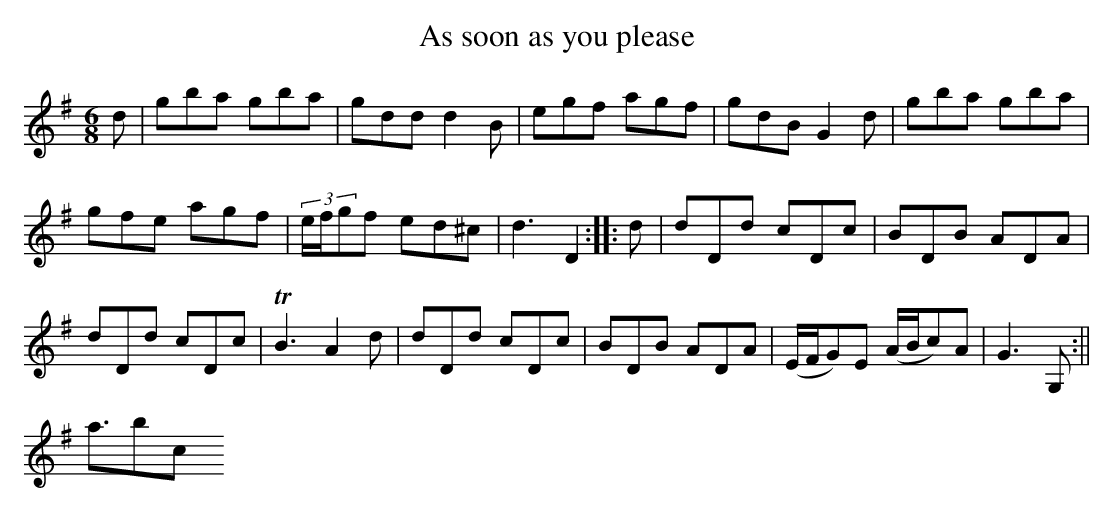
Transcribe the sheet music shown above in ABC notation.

X:1
T:As soon as you please
M:6/8
L:1/8
K:G
d|gba gba|gdd d2B|egf agf|gdB G2d|gba gba|
gfe agf|(3e/f/gf ed^c|d3 D2:||:d|dDd cDc|BDB ADA|
dDd cDc|!trill!B3 A2d|dDd cDc|BDB ADA|(E/F/G)E (A/B/c)A|G3 G,2:||
</abc>
